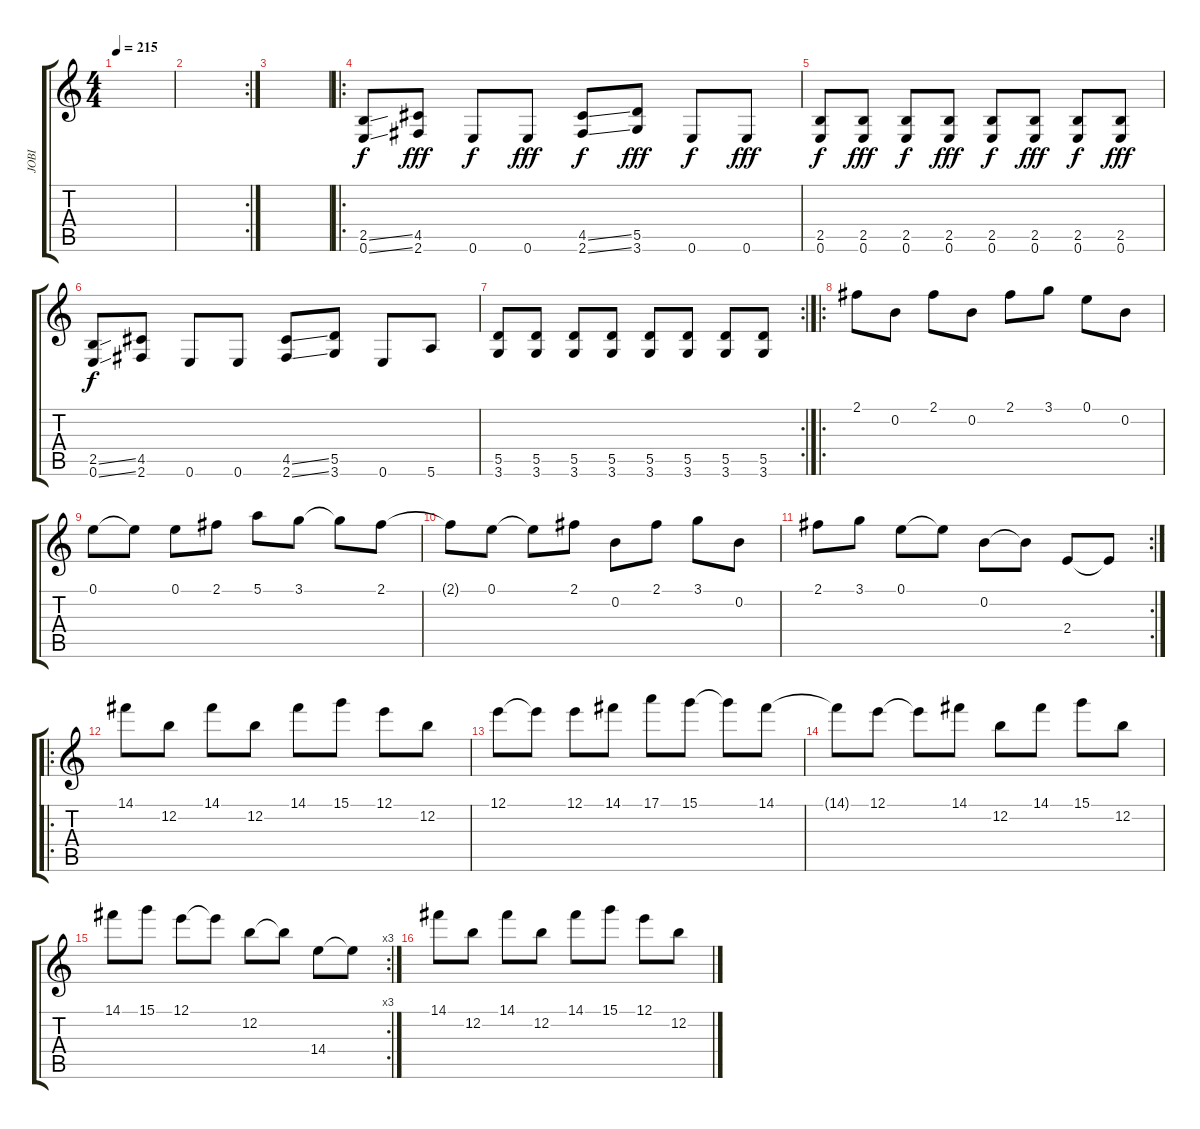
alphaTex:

\track ("JOBI" "JOBI") {instrument distortionguitar}
\staff {score tabs}
\tuning (E4 B3 G3 D3 A2 E2) {hide}
\ts (4 4)
\tempo 215
\clef g2
\ks c
|
\rc 2
|
|
\ro
(2.5{ss} 0.6{ss}).8 (4.5 2.6).8{dy fff} 0.6.8{dy f} 0.6.8{dy fff} (4.5{ss} 2.6{ss}).8{dy f} (5.5 3.6).8{dy fff} 0.6.8{dy f} 0.6.8{dy fff} |
(2.5 0.6).8{dy f} (2.5 0.6).8{dy fff} (2.5 0.6).8{dy f} (2.5 0.6).8{dy fff} (2.5 0.6).8{dy f} (2.5 0.6).8{dy fff} (2.5 0.6).8{dy f} (2.5 0.6).8{dy fff} |
(2.5{ss} 0.6{ss}).8{dy f} (4.5 2.6).8 0.6.8 0.6.8 (4.5{ss} 2.6{ss}).8 (5.5 3.6).8 0.6.8 5.6.8 |
\rc 2
(5.5 3.6).8 (5.5 3.6).8 (5.5 3.6).8 (5.5 3.6).8 (5.5 3.6).8 (5.5 3.6).8 (5.5 3.6).8 (5.5 3.6).8 |
\ro
2.1.8{instrument overdrivenguitar} 0.2.8 2.1.8 0.2.8 2.1.8 3.1.8 0.1.8 0.2.8 |
0.1.8 0.1{t}.8 0.1.8 2.1.8 5.1.8 3.1.8 3.1{t}.8 2.1.8 |
2.1{t}.8 0.1.8 0.1{t}.8 2.1.8 0.2.8 2.1.8 3.1.8 0.2.8 |
\rc 2
2.1.8 3.1.8 0.1.8 0.1{t}.8 0.2.8 0.2{t}.8 2.4.8 2.4{t}.8 |
\ro
14.1.8{instrument overdrivenguitar} 12.2.8 14.1.8 12.2.8 14.1.8 15.1.8 12.1.8 12.2.8 |
12.1.8 12.1{t}.8 12.1.8 14.1.8 17.1.8 15.1.8 15.1{t}.8 14.1.8 |
14.1{t}.8 12.1.8 12.1{t}.8 14.1.8 12.2.8 14.1.8 15.1.8 12.2.8 |
\rc 3
14.1.8 15.1.8 12.1.8 12.1{t}.8 12.2.8 12.2{t}.8 14.4.8 14.4{t}.8 |
14.1.8{instrument overdrivenguitar} 12.2.8 14.1.8 12.2.8 14.1.8 15.1.8 12.1.8 12.2.8
